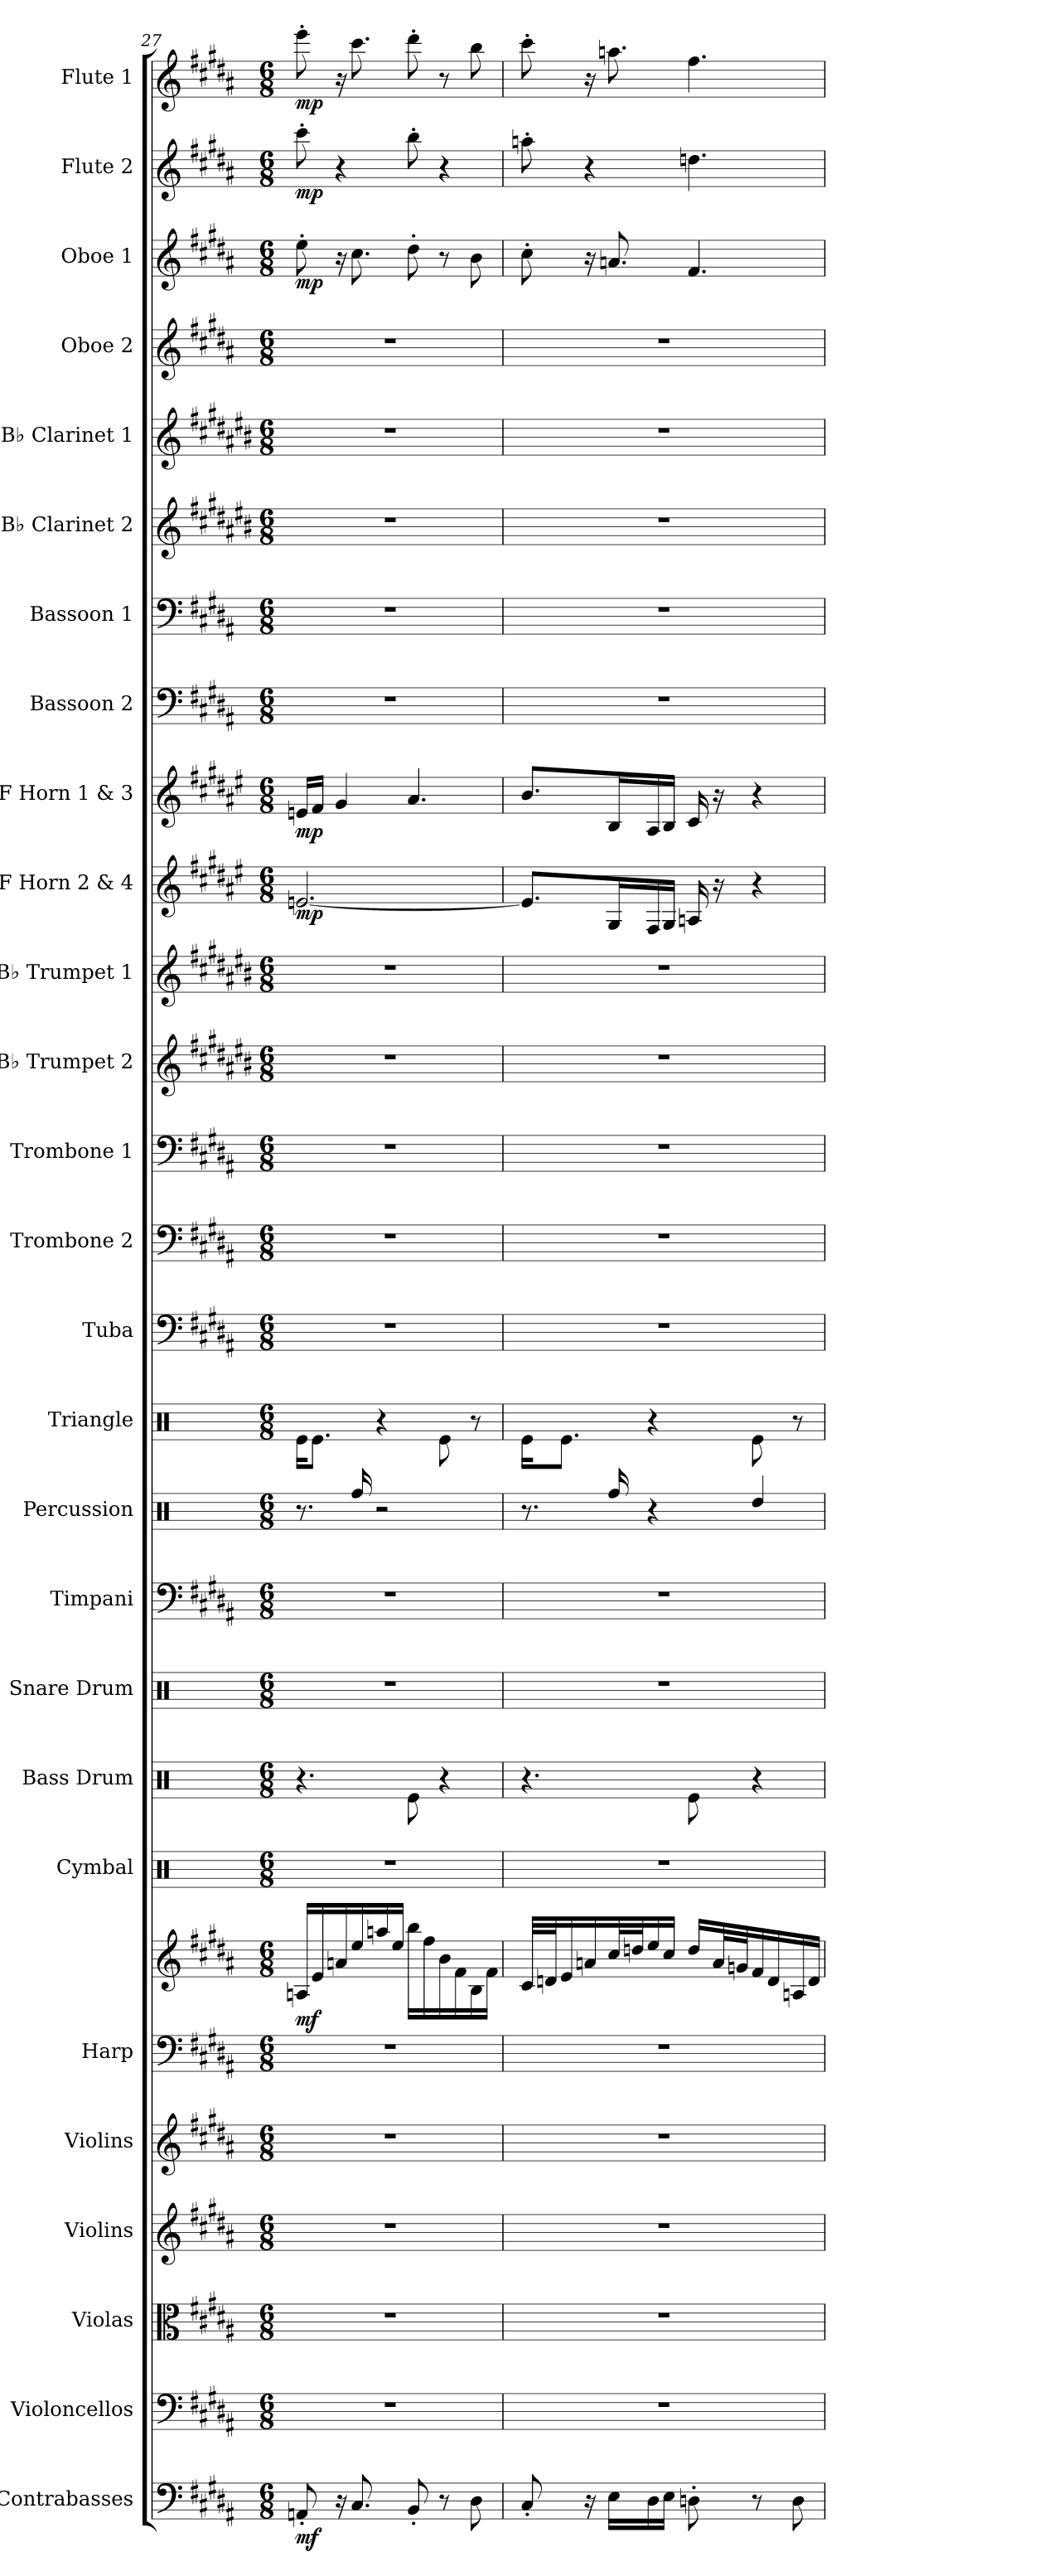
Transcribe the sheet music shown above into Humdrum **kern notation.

**kern	**dynam	**kern	**kern	**kern	**kern	**kern	**kern	**dynam	**kern	**kern	**kern	**kern	**kern	**kern	**kern	**kern	**kern	**kern	**kern	**kern	**dynam	**kern	**dynam	**kern	**kern	**kern	**kern	**kern	**kern	**dynam	**kern	**dynam	**kern	**dynam
*part27	*part27	*part26	*part25	*part24	*part23	*part22	*part22	*part22	*part21	*part20	*part19	*part18	*part17	*part16	*part15	*part14	*part13	*part12	*part11	*part10	*part10	*part9	*part9	*part8	*part7	*part6	*part5	*part4	*part3	*part3	*part2	*part2	*part1	*part1
*staff28	*staff28	*staff27	*staff26	*staff25	*staff24	*staff23	*staff22	*staff22/23	*staff21	*staff20	*staff19	*staff18	*staff17	*staff16	*staff15	*staff14	*staff13	*staff12	*staff11	*staff10	*staff10	*staff9	*staff9	*staff8	*staff7	*staff6	*staff5	*staff4	*staff3	*staff3	*staff2	*staff2	*staff1	*staff1
*I"Contrabasses	*	*I"Violoncellos	*I"Violas	*I"Violins	*I"Violins	*I"Harp	*	*	*I"Cymbal	*I"Bass Drum	*I"Snare Drum	*I"Timpani	*I"Percussion	*I"Triangle	*I"Tuba	*I"Trombone 2	*I"Trombone 1	*I"B♭ Trumpet 2	*I"B♭ Trumpet 1	*I"F Horn 2 &amp; 4	*	*I"F Horn 1 &amp; 3	*	*I"Bassoon 2	*I"Bassoon 1	*I"B♭ Clarinet 2	*I"B♭ Clarinet 1	*I"Oboe 2	*I"Oboe 1	*	*I"Flute 2	*	*I"Flute 1	*
*I'Cbs.	*	*I'Vcs.	*I'Vlas.	*I'Vlns.	*I'Vlns.	*I'Hrp.	*	*	*I'Cym.	*I'B. Dr.	*I'Sn. Dr.	*I'Timp.	*I'Perc.	*I'Trgl.	*I'Tba.	*I'Tbn. 2	*I'Tbn. 1	*I'B♭ Tpt. 2	*I'B♭ Tpt. 1	*I'F Hn. 2 4	*	*I'F Hn. 1 3	*	*I'Bsn. 2	*I'Bsn. 1	*I'B♭ Cl. 2	*I'B♭ Cl. 1	*I'Ob. 2	*I'Ob. 1	*	*I'Fl. 2	*	*I'Fl. 1	*
*clefF4	*	*clefF4	*clefC3	*clefG2	*clefG2	*clefF4	*clefG2	*	*clefX	*clefX	*clefX	*clefF4	*clefX	*clefX	*clefF4	*clefF4	*clefF4	*clefG2	*clefG2	*clefG2	*	*clefG2	*	*clefF4	*clefF4	*clefG2	*clefG2	*clefG2	*clefG2	*	*clefG2	*	*clefG2	*
*ITrd7c12	*	*	*	*	*	*	*	*	*	*	*	*	*	*	*	*	*	*ITrd1c2	*ITrd1c2	*ITrd4c7	*	*ITrd4c7	*	*	*	*ITrd1c2	*ITrd1c2	*	*	*	*	*	*	*
*k[f#c#g#d#a#]	*	*k[f#c#g#d#a#]	*k[f#c#g#d#a#]	*k[f#c#g#d#a#]	*k[f#c#g#d#a#]	*k[f#c#g#d#a#]	*k[f#c#g#d#a#]	*	*k[]	*k[]	*k[]	*k[f#c#g#d#a#]	*k[]	*k[]	*k[f#c#g#d#a#]	*k[f#c#g#d#a#]	*k[f#c#g#d#a#]	*k[f#c#g#d#a#]	*k[f#c#g#d#a#]	*k[f#c#g#d#a#]	*	*k[f#c#g#d#a#]	*	*k[f#c#g#d#a#]	*k[f#c#g#d#a#]	*k[f#c#g#d#a#]	*k[f#c#g#d#a#]	*k[f#c#g#d#a#]	*k[f#c#g#d#a#]	*	*k[f#c#g#d#a#]	*	*k[f#c#g#d#a#]	*
*M6/8	*	*M6/8	*M6/8	*M6/8	*M6/8	*M6/8	*M6/8	*	*M6/8	*M6/8	*M6/8	*M6/8	*M6/8	*M6/8	*M6/8	*M6/8	*M6/8	*M6/8	*M6/8	*M6/8	*	*M6/8	*	*M6/8	*M6/8	*M6/8	*M6/8	*M6/8	*M6/8	*	*M6/8	*	*M6/8	*
=27	=27	=27	=27	=27	=27	=27	=27	=27	=27	=27	=27	=27	=27	=27	=27	=27	=27	=27	=27	=27	=27	=27	=27	=27	=27	=27	=27	=27	=27	=27	=27	=27	=27	=27
!	!LO:DY:b	!	!	!	!	!	!	!LO:DY:b	!	!	!	!	!	!	!	!	!	!	!	!	!LO:DY:b	!	!LO:DY:b	!	!	!	!	!	!	!LO:DY:b	!	!LO:DY:b	!	!LO:DY:b
8AAAn'/	mf	2.r	2.r	2.r	2.r	2.r	16An/LL	mf	2.r	4.r	2.r	2.r	8.r	16Re\KL	2.r	2.r	2.r	2.r	2.r	[2.An/	mp	16An/LL	mp	2.r	2.r	2.r	2.r	2.r	8ee'\	mp	8ccc#'\	mp	8eee'\	mp
.	.	.	.	.	.	.	16e/	.	.	.	.	.	.	8.Re\J	.	.	.	.	.	.	.	16B/JJ	.	.	.	.	.	.	.	.	.	.	.	.
16r	.	.	.	.	.	.	16an/	.	.	.	.	.	.	.	.	.	.	.	.	.	.	4c#/	.	.	.	.	.	.	16r	.	4r	.	16r	.
8.CC#/	.	.	.	.	.	.	16ee/	.	.	.	.	.	16Rff/	.	.	.	.	.	.	.	.	.	.	.	.	.	.	.	8.cc#\	.	.	.	8.ccc#\	.
.	.	.	.	.	.	.	16aan/	.	.	.	.	.	2r	4r	.	.	.	.	.	.	.	.	.	.	.	.	.	.	.	.	.	.	.	.
.	.	.	.	.	.	.	16ee/JJ	.	.	.	.	.	.	.	.	.	.	.	.	.	.	.	.	.	.	.	.	.	.	.	.	.	.	.
8BBB'/	.	.	.	.	.	.	16bb\LL	.	.	8Re\	.	.	.	.	.	.	.	.	.	.	.	4.d#/	.	.	.	.	.	.	8dd#'\	.	8bb'\	.	8ddd#'\	.
.	.	.	.	.	.	.	16ff#\	.	.	.	.	.	.	.	.	.	.	.	.	.	.	.	.	.	.	.	.	.	.	.	.	.	.	.
8r	.	.	.	.	.	.	16b\	.	.	4r	.	.	.	8Re\	.	.	.	.	.	.	.	.	.	.	.	.	.	.	8r	.	4r	.	8r	.
.	.	.	.	.	.	.	16f#\	.	.	.	.	.	.	.	.	.	.	.	.	.	.	.	.	.	.	.	.	.	.	.	.	.	.	.
8DD#\	.	.	.	.	.	.	16B\	.	.	.	.	.	.	8r	.	.	.	.	.	.	.	.	.	.	.	.	.	.	8b\	.	.	.	8bb\	.
.	.	.	.	.	.	.	16f#\JJ	.	.	.	.	.	.	.	.	.	.	.	.	.	.	.	.	.	.	.	.	.	.	.	.	.	.	.
!!LO:PB:g=z
=28	=28	=28	=28	=28	=28	=28	=28	=28	=28	=28	=28	=28	=28	=28	=28	=28	=28	=28	=28	=28	=28	=28	=28	=28	=28	=28	=28	=28	=28	=28	=28	=28	=28	=28
8CC#'/	.	2.r	2.r	2.r	2.r	2.r	32c#/LLL	.	2.r	4.r	2.r	2.r	8.r	16Re\KL	2.r	2.r	2.r	2.r	2.r	8.A/L]	.	8.e/L	.	2.r	2.r	2.r	2.r	2.r	8cc#'\	.	8aan'\	.	8ccc#'\	.
.	.	.	.	.	.	.	32dn/J	.	.	.	.	.	.	.	.	.	.	.	.	.	.	.	.	.	.	.	.	.	.	.	.	.	.	.
.	.	.	.	.	.	.	16e/	.	.	.	.	.	.	8.Re\J	.	.	.	.	.	.	.	.	.	.	.	.	.	.	.	.	.	.	.	.
16r	.	.	.	.	.	.	16an/	.	.	.	.	.	.	.	.	.	.	.	.	.	.	.	.	.	.	.	.	.	16r	.	4r	.	16r	.
16EE\LL	.	.	.	.	.	.	32cc#/L	.	.	.	.	.	16Rff/	.	.	.	.	.	.	16C#/L	.	16E/L	.	.	.	.	.	.	8.an/	.	.	.	8.aan\	.
.	.	.	.	.	.	.	32ddn/J	.	.	.	.	.	.	.	.	.	.	.	.	.	.	.	.	.	.	.	.	.	.	.	.	.	.	.
16DD#\	.	.	.	.	.	.	16ee/	.	.	.	.	.	4r	4r	.	.	.	.	.	16BB/	.	16D#/	.	.	.	.	.	.	.	.	.	.	.	.
16EE\JJ	.	.	.	.	.	.	16cc#/JJ	.	.	.	.	.	.	.	.	.	.	.	.	16C#/JJ	.	16E/JJ	.	.	.	.	.	.	.	.	.	.	.	.
8DDn'\	.	.	.	.	.	.	16dd/LL	.	.	8Re\	.	.	.	.	.	.	.	.	.	16Dn/	.	16F#/	.	.	.	.	.	.	4.f#/	.	4.ddn\	.	4.ff#\	.
.	.	.	.	.	.	.	32a/L	.	.	.	.	.	.	.	.	.	.	.	.	16r	.	16r	.	.	.	.	.	.	.	.	.	.	.	.
.	.	.	.	.	.	.	32gn/J	.	.	.	.	.	.	.	.	.	.	.	.	.	.	.	.	.	.	.	.	.	.	.	.	.	.	.
8r	.	.	.	.	.	.	16f#/	.	.	4r	.	.	4Rdd/	8Re\	.	.	.	.	.	4r	.	4r	.	.	.	.	.	.	.	.	.	.	.	.
.	.	.	.	.	.	.	16d/	.	.	.	.	.	.	.	.	.	.	.	.	.	.	.	.	.	.	.	.	.	.	.	.	.	.	.
8DD\	.	.	.	.	.	.	16An/	.	.	.	.	.	.	8r	.	.	.	.	.	.	.	.	.	.	.	.	.	.	.	.	.	.	.	.
.	.	.	.	.	.	.	16d/JJ	.	.	.	.	.	.	.	.	.	.	.	.	.	.	.	.	.	.	.	.	.	.	.	.	.	.	.
=	=	=	=	=	=	=	=	=	=	=	=	=	=	=	=	=	=	=	=	=	=	=	=	=	=	=	=	=	=	=	=	=	=	=
*-	*-	*-	*-	*-	*-	*-	*-	*-	*-	*-	*-	*-	*-	*-	*-	*-	*-	*-	*-	*-	*-	*-	*-	*-	*-	*-	*-	*-	*-	*-	*-	*-	*-	*-
